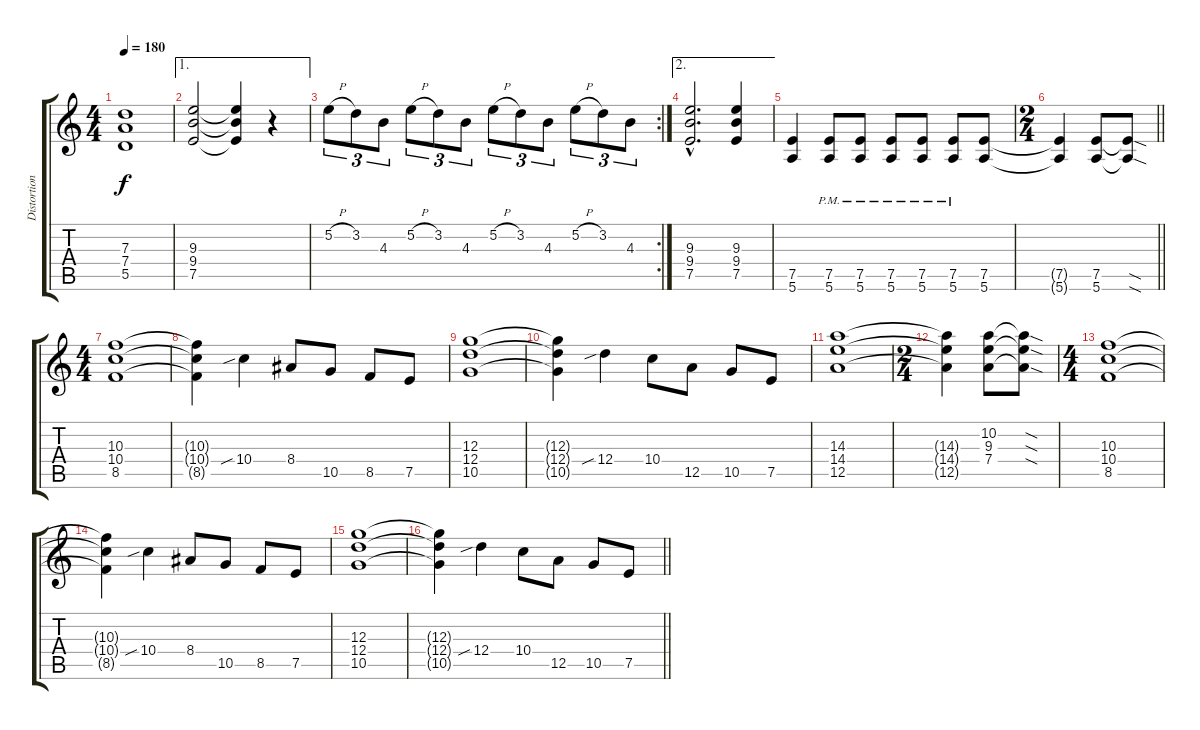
\track ("Distortion Guitar - Roberto Alvarez" "Distortion") {instrument distortionguitar}
\staff {score tabs}
\tuning (E4 B3 G3 D3 A2 E2) {hide}
\ts (4 4)
\tempo 180
\clef g2
\ks c
(7.3 7.4 5.5).1{dy f} |
\ae 1
(9.3 9.4 7.5).2 (9.3{t} 9.4{t} 7.5{t}).4 r.4 |
\rc 2
5.2{h}.8{tu (3 2)} 3.2.8{tu (3 2)} 4.3.8{tu (3 2)} 5.2{h}.8{tu (3 2)} 3.2.8{tu (3 2)} 4.3.8{tu (3 2)} 5.2{h}.8{tu (3 2)} 3.2.8{tu (3 2)} 4.3.8{tu (3 2)} 5.2{h}.8{tu (3 2)} 3.2.8{tu (3 2)} 4.3.8{tu (3 2)} |
\ae 2
(9.3{hac} 9.4{hac} 7.5{hac}).2{d} (9.3 9.4 7.5).4 |
(7.5 5.6).4 (7.5{pm} 5.6{pm}).8 (7.5{pm} 5.6{pm}).8 (7.5{pm} 5.6{pm}).8 (7.5{pm} 5.6{pm}).8 (7.5{pm} 5.6{pm}).8 (7.5 5.6).8 |
\ts (2 4)
\barLineRight lightlight
(7.5{t} 5.6{t}).4 (7.5 5.6).8 (7.5{sod t} 5.6{sod t}).8 |
\ts (4 4)
(10.3 10.4 8.5).1 |
(10.3{t} 10.4{t} 8.5{t}).4 10.4{sib}.4 8.4.8 10.5.8 8.5.8 7.5.8 |
(12.3 12.4 10.5).1 |
(12.3{t} 12.4{t} 10.5{t}).4 12.4{sib}.4 10.4.8 12.5.8 10.5.8 7.5.8 |
(14.3 14.4 12.5).1 |
\ts (2 4)
(14.3{t} 14.4{t} 12.5{t}).4 (10.2 9.3 7.4).8 (10.2{sod t} 9.3{sod t} 7.4{sod t}).8 |
\ts (4 4)
(10.3 10.4 8.5).1 |
(10.3{t} 10.4{t} 8.5{t}).4 10.4{sib}.4 8.4.8 10.5.8 8.5.8 7.5.8 |
(12.3 12.4 10.5).1 |
\barLineRight lightlight
(12.3{t} 12.4{t} 10.5{t}).4 12.4{sib}.4 10.4.8 12.5.8 10.5.8 7.5.8
